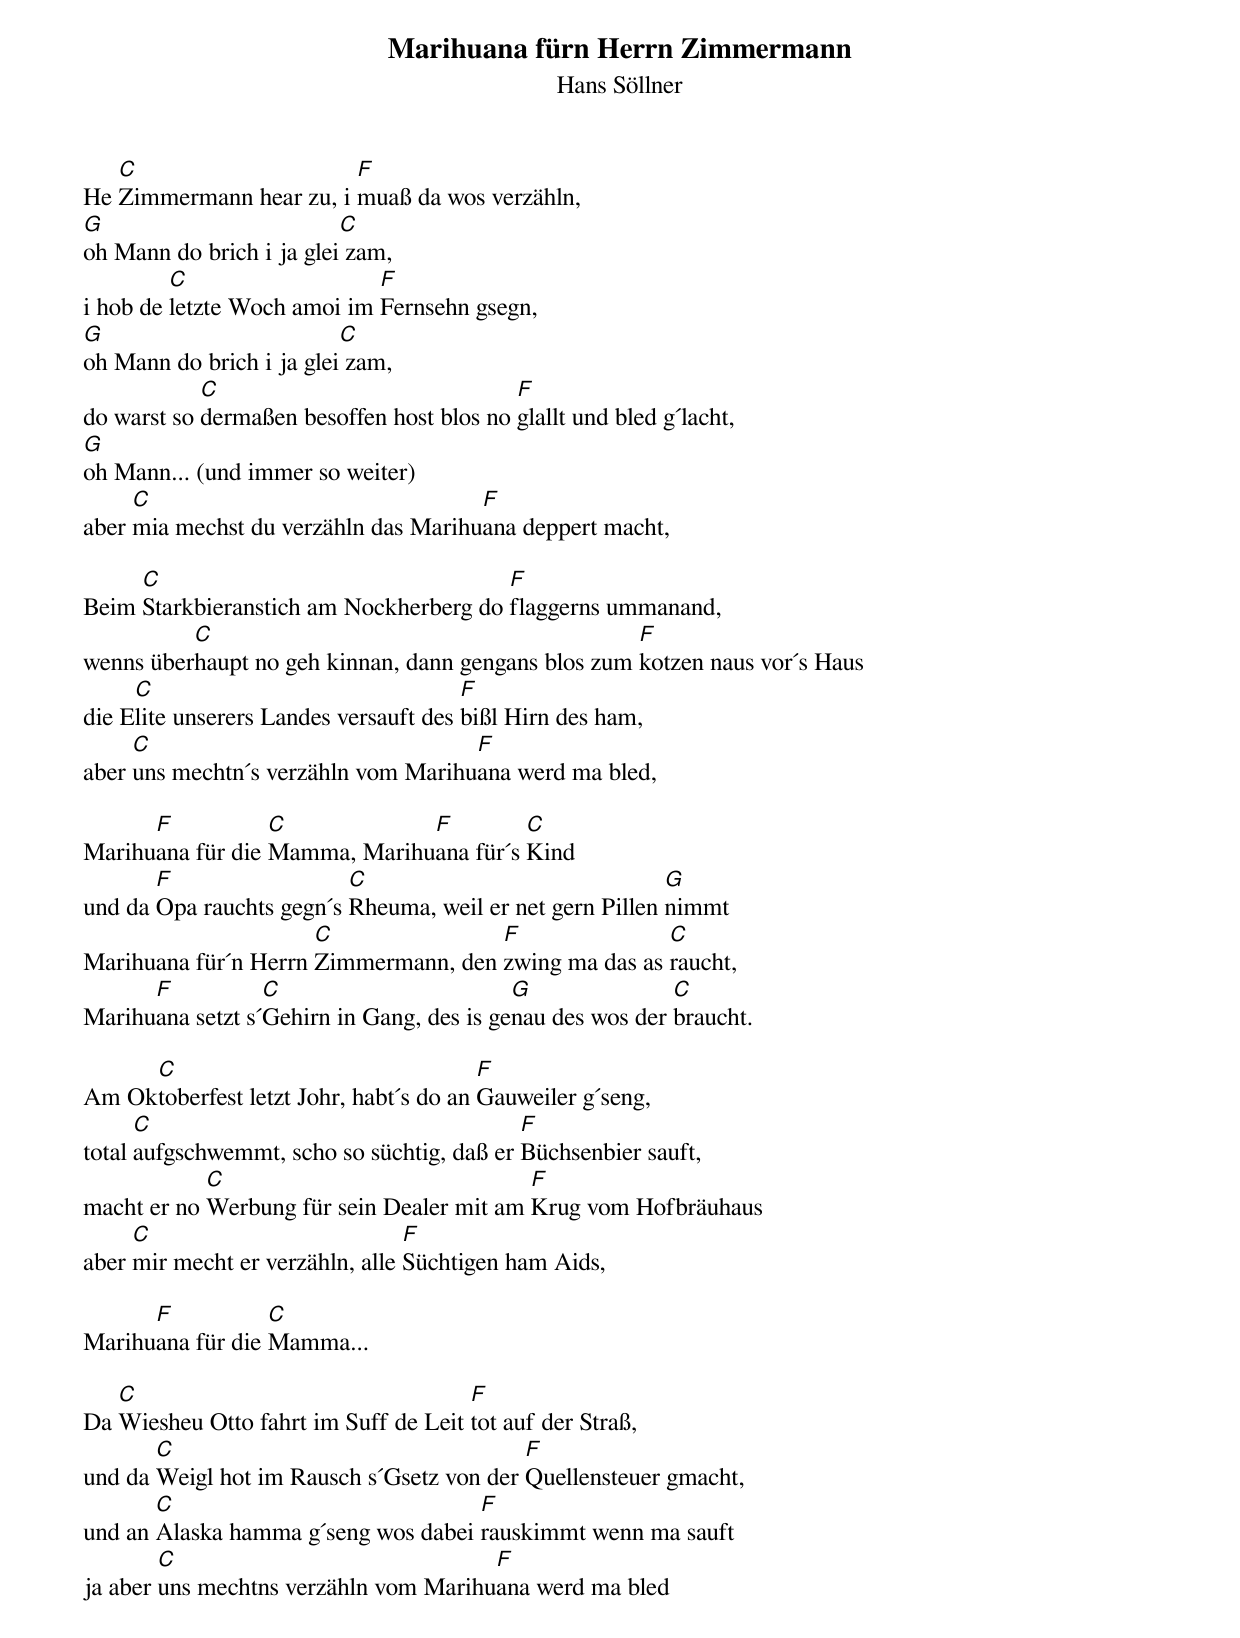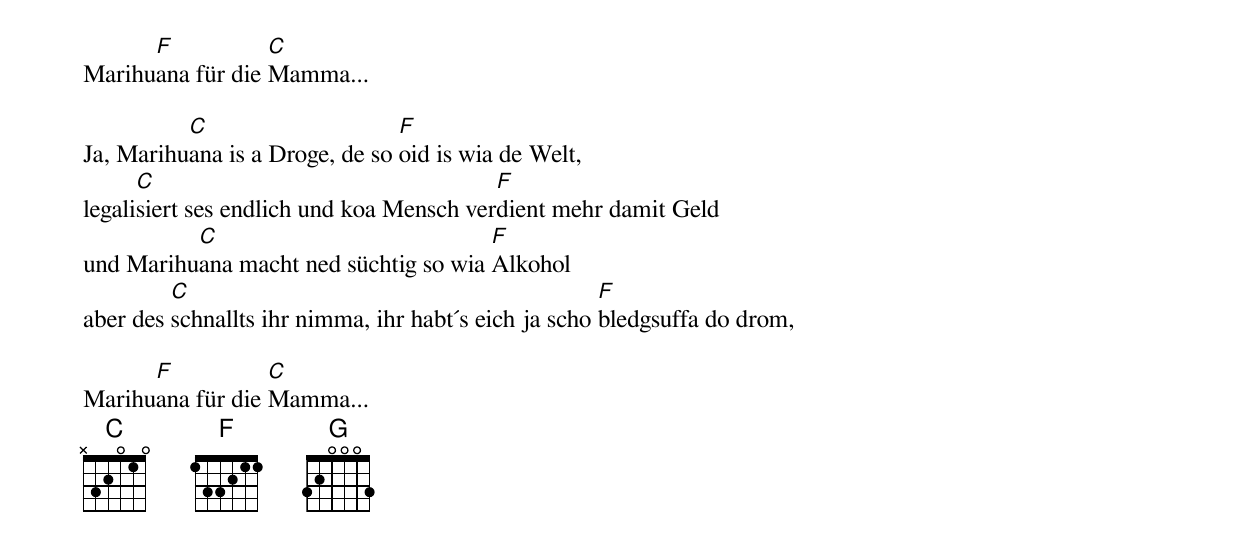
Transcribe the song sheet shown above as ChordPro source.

{t:Marihuana fürn Herrn Zimmermann}
{st:Hans Söllner}

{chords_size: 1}
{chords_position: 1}
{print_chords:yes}
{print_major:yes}
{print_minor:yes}
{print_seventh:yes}
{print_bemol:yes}
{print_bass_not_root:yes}
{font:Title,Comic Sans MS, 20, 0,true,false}
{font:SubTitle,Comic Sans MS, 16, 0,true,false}
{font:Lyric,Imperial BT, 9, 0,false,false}
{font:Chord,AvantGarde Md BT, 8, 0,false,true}
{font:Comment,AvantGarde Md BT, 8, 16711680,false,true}
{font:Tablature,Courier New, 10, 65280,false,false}
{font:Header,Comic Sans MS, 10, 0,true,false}
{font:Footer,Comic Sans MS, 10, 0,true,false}
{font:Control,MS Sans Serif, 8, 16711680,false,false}
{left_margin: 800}
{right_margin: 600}
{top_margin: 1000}
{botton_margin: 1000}
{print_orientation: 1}




He [C]Zimmermann hear zu, i [F]muaß da wos verzähln,
[G]oh Mann do brich i ja glei[C] zam,
i hob de [C]letzte Woch amoi im [F]Fernsehn gsegn,
[G]oh Mann do brich i ja glei[C] zam,
do warst so [C]dermaßen besoffen host blos no [F]glallt und bled g´lacht,
[G]oh Mann... (und immer so weiter)
aber [C]mia mechst du verzähln das Marihu[F]ana deppert macht,

Beim [C]Starkbieranstich am Nockherberg do [F]flaggerns ummanand,
wenns über[C]haupt no geh kinnan, dann gengans blos zum [F]kotzen naus vor´s Haus
die E[C]lite unserers Landes versauft des [F]bißl Hirn des ham,
aber [C]uns mechtn´s verzähln vom Marihu[F]ana werd ma bled,

Marihu[F]ana für die [C]Mamma, Marihu[F]ana für´s [C]Kind
und da [F]Opa rauchts gegn´s [C]Rheuma, weil er net gern Pillen [G]nimmt
Marihuana für´n Herrn [C]Zimmermann, den [F]zwing ma das as [C]raucht,
Marihu[F]ana setzt s´[C]Gehirn in Gang, des is ge[G]nau des wos der [C]braucht.

Am Ok[C]toberfest letzt Johr, habt´s do an [F]Gauweiler g´seng,
total [C]aufgschwemmt, scho so süchtig, daß er [F]Büchsenbier sauft,
macht er no [C]Werbung für sein Dealer mit am [F]Krug vom Hofbräuhaus
aber [C]mir mecht er verzähln, alle [F]Süchtigen ham Aids,

Marihu[F]ana für die [C]Mamma...

Da [C]Wiesheu Otto fahrt im Suff de Leit [F]tot auf der Straß,
und da [C]Weigl hot im Rausch s´Gsetz von der [F]Quellensteuer gmacht,
und an [C]Alaska hamma g´seng wos dabei [F]rauskimmt wenn ma sauft
ja aber [C]uns mechtns verzähln vom Marihu[F]ana werd ma bled

Marihu[F]ana für die [C]Mamma...

Ja, Marihu[C]ana is a Droge, de so [F]oid is wia de Welt,
legali[C]siert ses endlich und koa Mensch ver[F]dient mehr damit Geld
und Marihu[C]ana macht ned süchtig so wia [F]Alkohol
aber des [C]schnallts ihr nimma, ihr habt´s eich ja scho [F]bledgsuffa do drom,

Marihu[F]ana für die [C]Mamma...
